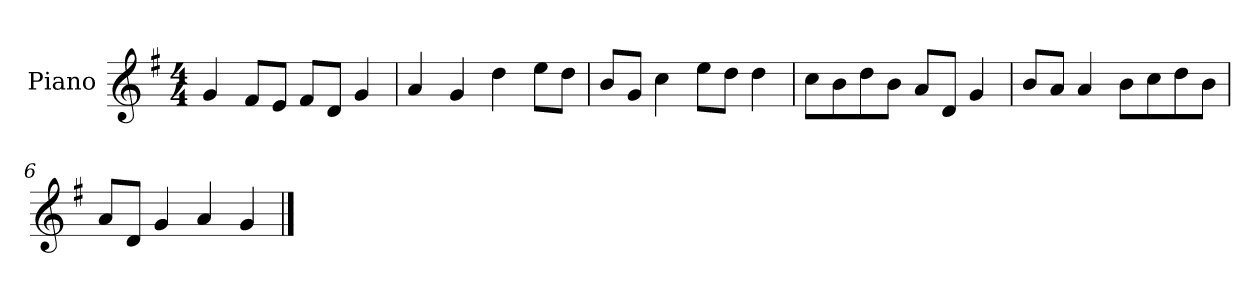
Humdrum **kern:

**kern
*part1
*staff1
*I"Piano
*I'P-no
*clefG2
*k[f#]
*M4/4
*MM90
=1
4g/
8f#/L
8e/J
8f#/L
8d/J
4g/
=2
4a/
4g/
4dd\
8ee\L
8dd\J
=3
8b/L
8g/J
4cc\
8ee\L
8dd\J
4dd\
=4
8cc\L
8b\
8dd\
8b\J
8a/L
8d/J
4g/
=5
8b/L
8a/J
4a/
8b\L
8cc\
8dd\
8b\J
=6
8a/L
8d/J
4g/
4a/
4g/
==
*-
